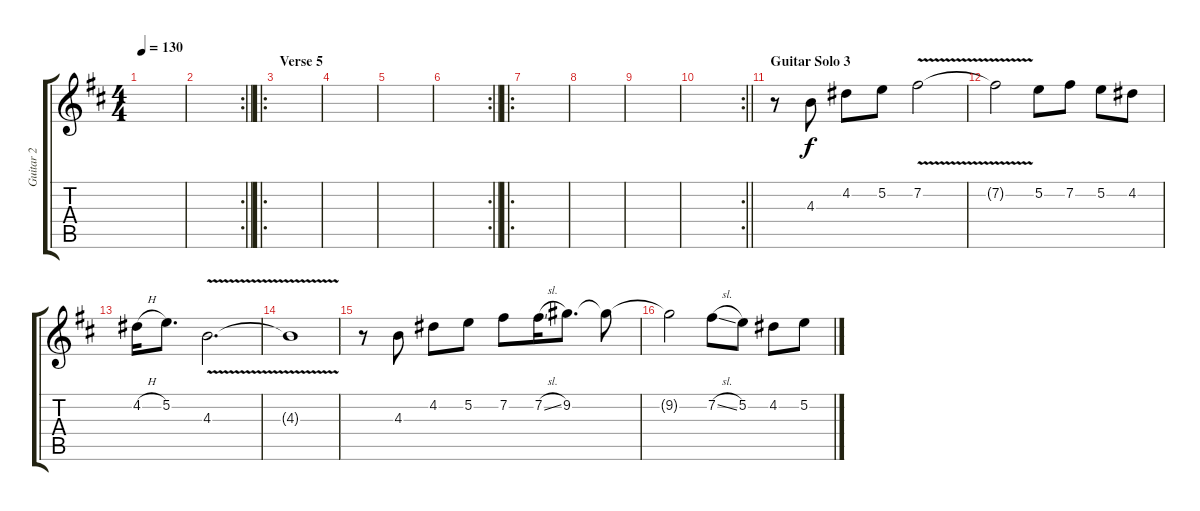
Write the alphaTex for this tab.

\track ("Guitar 2" "Guitar 2") {instrument distortionguitar}
\staff {score tabs}
\tuning (E4 B3 G3 D3 A2 E2) {hide}
\ts (4 4)
\tempo 130
\clef g2
\ks d
|
\rc 2
\barLineRight lightlight
|
\ro
\section ("" "Verse 5")
|
|
|
\rc 2
\barLineRight lightlight
|
\ro
|
|
|
\rc 2
\barLineRight lightlight
|
\section ("" "Guitar Solo 3")
r.8 4.3.8 4.2.8 5.2.8 7.2{v}.2 |
7.2{t}.2 5.2.8 7.2.8 5.2.8 4.2.8 |
4.2{h}.16 5.2.8{d} 4.3{v}.2{d} |
4.3{t}.1 |
r.8 4.3.8 4.2.8 5.2.8 7.2.8 7.2{sl}.16 9.2.8{d} 9.2{t}.8 |
9.2{t}.2 7.2{sl}.8 5.2.8 4.2.8 5.2.8
